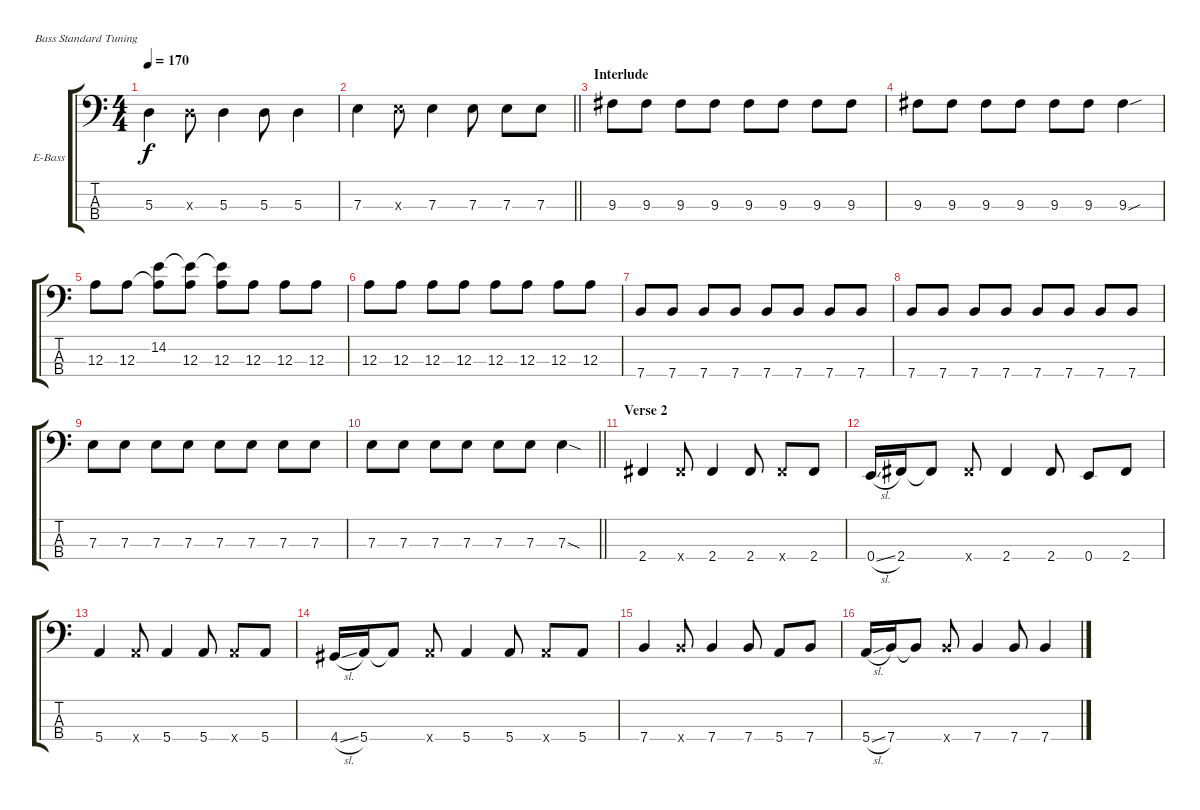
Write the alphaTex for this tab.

\bracketExtendMode groupsimilarinstruments
\firstSystemTrackNameOrientation horizontal
\otherSystemsTrackNameOrientation horizontal
\track ("Bass" "E-Bass") {instrument electricbasspick}
\staff {score tabs}
\tuning (G2 D2 A1 E1)
\ts (4 4)
\tempo 170
\clef f4
\ks c
5.3.4{dy f} 5.3{x}.8 5.3.4 5.3.8 5.3.4 |
\barLineRight lightlight
7.3.4 7.3{x}.8 7.3.4 7.3.8 7.3.8 7.3.8 |
\section ("" "Interlude")
9.3.8 9.3.8 9.3.8 9.3.8 9.3.8 9.3.8 9.3.8 9.3.8 |
9.3.8 9.3.8 9.3.8 9.3.8 9.3.8 9.3.8 9.3{sou}.4 |
12.3.8 12.3.8 (14.2 12.3{t}).8 (14.2{t} 12.3).8 (14.2{t} 12.3).8 12.3.8 12.3.8 12.3.8 |
12.3.8 12.3.8 12.3.8 12.3.8 12.3.8 12.3.8 12.3.8 12.3.8 |
7.4.8 7.4.8 7.4.8 7.4.8 7.4.8 7.4.8 7.4.8 7.4.8 |
7.4.8 7.4.8 7.4.8 7.4.8 7.4.8 7.4.8 7.4.8 7.4.8 |
7.3.8 7.3.8 7.3.8 7.3.8 7.3.8 7.3.8 7.3.8 7.3.8 |
\barLineRight lightlight
7.3.8 7.3.8 7.3.8 7.3.8 7.3.8 7.3.8 7.3{sod}.4 |
\section ("" "Verse 2")
2.4.4 2.4{x}.8 2.4.4 2.4.8 2.4{x}.8 2.4.8 |
0.4{sl}.16 2.4.16 2.4{t}.8 2.4{x}.8 2.4.4 2.4.8 0.4.8 2.4.8 |
5.4.4 5.4{x}.8 5.4.4 5.4.8 5.4{x}.8 5.4.8 |
4.4{sl}.16 5.4.16 5.4{t}.8 5.4{x}.8 5.4.4 5.4.8 5.4{x}.8 5.4.8 |
7.4.4 7.4{x}.8 7.4.4 7.4.8 5.4.8 7.4.8 |
5.4{sl}.16 7.4.16 7.4{t}.8 7.4{x}.8 7.4.4 7.4.8 7.4.4
